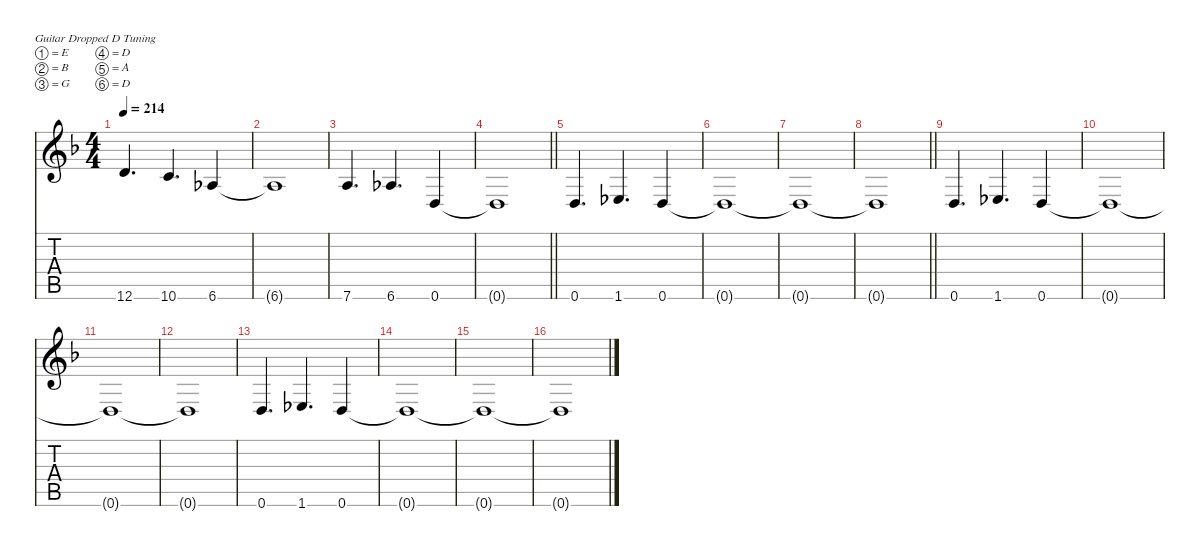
\hideDynamics
\bracketExtendMode nobrackets
\singleTrackTrackNamePolicy hidden
\multiTrackTrackNamePolicy hidden
\firstSystemTrackNameMode fullname
\firstSystemTrackNameOrientation horizontal
\otherSystemsTrackNameOrientation horizontal
\track ("Guitar-spare" "E-Gt") {instrument distortionguitar}
\staff {score tabs}
\tuning (E4 B3 G3 D3 A2 D2)
\ts (4 4)
\tempo 214
\clef g2
\ks dminor
12.6{acc forcenatural}.4{d dy f beam Up} 10.6{acc forcenatural}.4{d beam Up} 6.6{acc b}.4{beam Up} |
6.6{t acc b}.1{beam Up} |
7.6{acc forcenatural}.4{d beam Up} 6.6{acc b}.4{d beam Up} 0.6{acc forcenatural}.4{beam Up} |
\barLineRight lightlight
0.6{t acc forcenatural}.1{beam Up} |
0.6{acc forcenatural}.4{d beam Up} 1.6{acc b}.4{d beam Up} 0.6{acc forcenatural}.4{beam Up} |
0.6{t acc forcenatural}.1{beam Up} |
0.6{t acc forcenatural}.1{beam Up} |
\barLineRight lightlight
0.6{t acc forcenatural}.1{beam Up} |
0.6{acc forcenatural}.4{d beam Up} 1.6{acc b}.4{d beam Up} 0.6{acc forcenatural}.4{beam Up} |
0.6{t acc forcenatural}.1{beam Up} |
0.6{t acc forcenatural}.1{beam Up} |
0.6{t acc forcenatural}.1{beam Up} |
0.6{acc forcenatural}.4{d beam Up} 1.6{acc b}.4{d beam Up} 0.6{acc forcenatural}.4{beam Up} |
0.6{t acc forcenatural}.1{beam Up} |
0.6{t acc forcenatural}.1{beam Up} |
0.6{t acc forcenatural}.1{beam Up}
